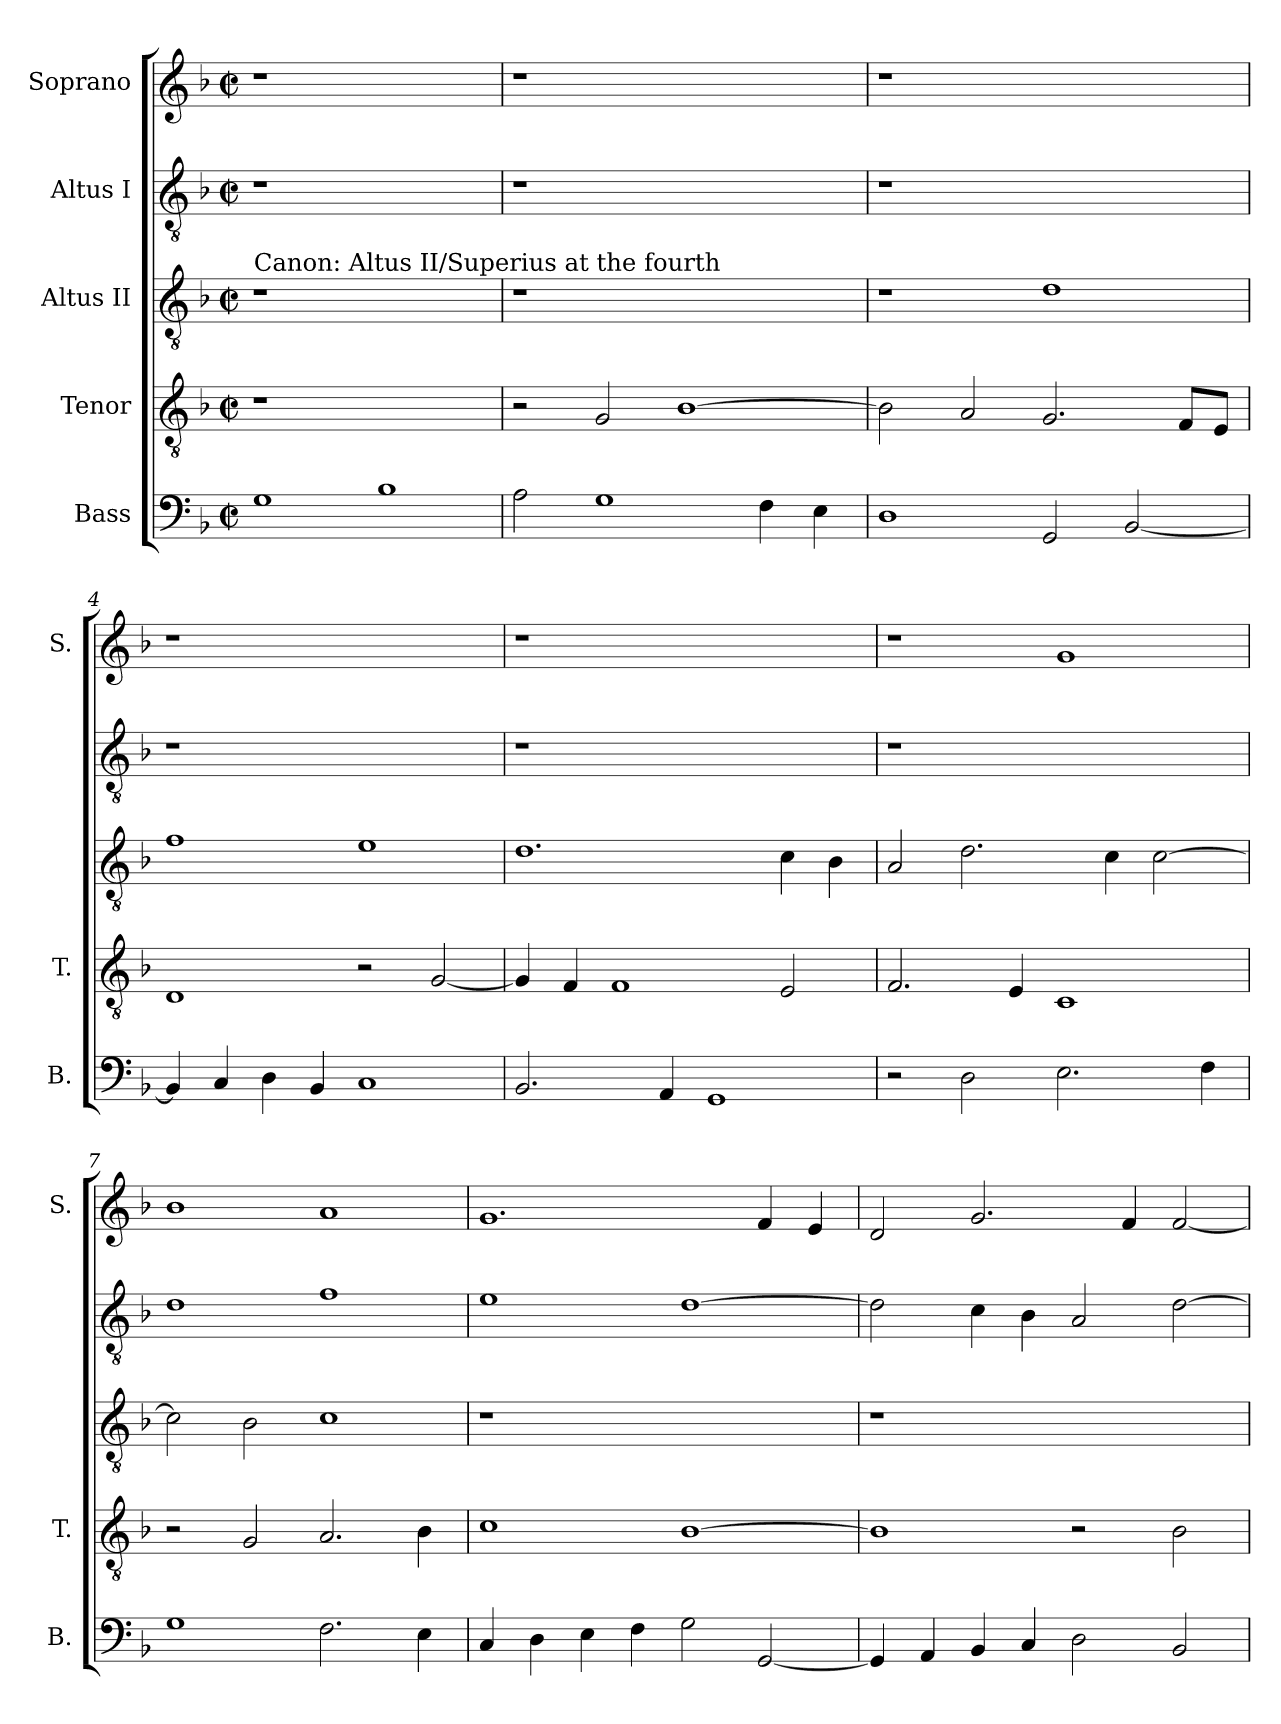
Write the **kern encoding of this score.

**kern	**kern	**kern	**kern	**kern
*part5	*part4	*part3	*part2	*part1
*staff5	*staff4	*staff3	*staff2	*staff1
*I"Bass	*I"Tenor	*I"Altus II	*I"Altus I	*I"Soprano
*I'B.	*I'T.	*	*	*I'S.
!!LO:PB:g=z
*clefF4	*clefGv2	*clefGv2	*clefGv2	*clefG2
*	*ITrd7c12	*ITrd7c12	*ITrd7c12	*
*k[b-]	*k[b-]	*k[b-]	*k[b-]	*k[b-]
*F:	*F:	*F:	*F:	*F:
*M2/2	*M2/2	*M2/2	*M2/2	*M2/2
*met(c|)	*met(c|)	*met(c|)	*met(c|)	*met(c|)
=1	=1	=1	=1	=1
!	!	!LO:TX:a:t=Canon&colon; Altus II/Superius at the fourth	!	!
!	!LO:N:vis=1	!LO:N:vis=1	!LO:N:vis=1	!LO:N:vis=1
1Gi	1r	1r	1r	1r
1B-i	1ryy	1ryy	1ryy	1ryy
=2	=2	=2	=2	=2
!	!	!LO:N:vis=1	!LO:N:vis=1	!LO:N:vis=1
2Ai\	2r	1r	1r	1r
1Gi	2GGi/	.	.	.
.	[>1BB-i	1ryy	1ryy	1ryy
4Fi\	.	.	.	.
4Ei\	.	.	.	.
=3	=3	=3	=3	=3
!	!	!	!LO:N:vis=1	!LO:N:vis=1
1Di	2BB-i\]	1r	1r	1r
.	2AAi/	.	.	.
2GGi/	2.GGi/	1Di	1ryy	1ryy
[<2BB-i/	.	.	.	.
.	8FFi/L	.	.	.
.	8EEi/J	.	.	.
=4	=4	=4	=4	=4
!	!	!	!LO:N:vis=1	!LO:N:vis=1
4BB-i/]	1DDi	1Fi	1r	1r
4Ci/	.	.	.	.
4Di\	.	.	.	.
4BB-i/	.	.	.	.
1Ci	2r	1Ei	1ryy	1ryy
.	[<2GGi/	.	.	.
=5	=5	=5	=5	=5
!	!	!	!LO:N:vis=1	!LO:N:vis=1
2.BB-i/	4GGi/]	1.Di	1r	1r
.	4FFi/	.	.	.
.	1FFi	.	.	.
4AAi/	.	.	.	.
1GGi	.	.	1ryy	1ryy
.	2EEi/	4Ci\	.	.
.	.	4BB-i\	.	.
!!LO:LB:g=z
=6	=6	=6	=6	=6
!	!	!	!LO:N:vis=1	!
2r	2.FFi/	2AAi/	1r	1r
2Di\	.	2.Di\	.	.
.	4EEi/	.	.	.
2.Ei\	1CCi	.	1ryy	1gi
.	.	4Ci\	.	.
.	.	[>2Ci\	.	.
4Fi\	.	.	.	.
=7	=7	=7	=7	=7
1Gi	2r	2Ci\]	1Di	1b-i
.	2GGi/	2BB-i\	.	.
2.Fi\	2.AAi/	1Ci	1Fi	1ai
4Ei\	4BB-i\	.	.	.
=8	=8	=8	=8	=8
!	!	!LO:N:vis=1	!	!
4Ci/	1Ci	1r	1Ei	1.gi
4Di\	.	.	.	.
4Ei\	.	.	.	.
4Fi\	.	.	.	.
2Gi\	[>1BB-i	1ryy	[>1Di	.
[<2GGi/	.	.	.	4fi/
.	.	.	.	4ei/
=9	=9	=9	=9	=9
!	!	!LO:N:vis=1	!	!
4GGi/]	1BB-i]	1r	2Di\]	2di/
4AAi/	.	.	.	.
4BB-i/	.	.	4Ci\	2.gi/
4Ci/	.	.	4BB-i\	.
2Di\	2r	1ryy	2AAi/	.
.	.	.	.	4fi/
2BB-i/	2BB-i\	.	[>2Di\	[<2fi/
=	=	=	=	=
*-	*-	*-	*-	*-
